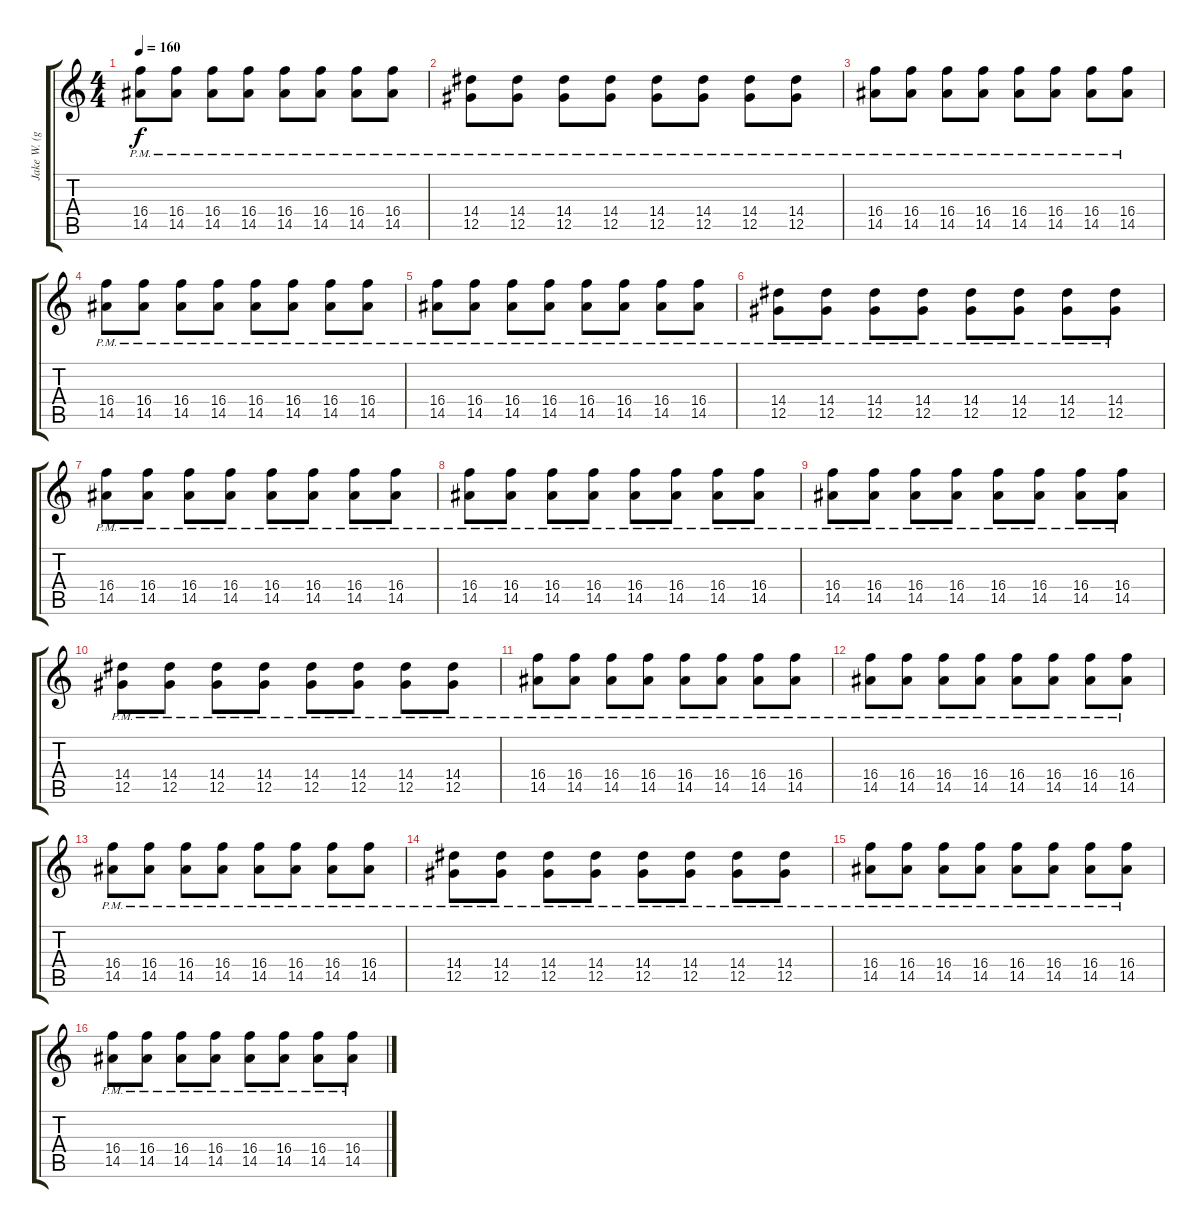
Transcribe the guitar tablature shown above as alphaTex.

\track ("Jake W. (guitar)" "Jake W. (g") {instrument distortionguitar}
\staff {score tabs}
\tuning (Eb4 Bb3 Gb3 Db3 Ab2 Db2) {hide}
\ts (4 4)
\tempo 160
\clef g2
\ks c
(16.4{pm} 14.5{pm}).8{dy f} (16.4{pm} 14.5{pm}).8 (16.4{pm} 14.5{pm}).8 (16.4{pm} 14.5{pm}).8 (16.4{pm} 14.5{pm}).8 (16.4{pm} 14.5{pm}).8 (16.4{pm} 14.5{pm}).8 (16.4 14.5{pm}).8 |
(14.4{pm} 12.5{pm}).8 (14.4{pm} 12.5{pm}).8 (14.4{pm} 12.5{pm}).8 (14.4{pm} 12.5{pm}).8 (14.4{pm} 12.5{pm}).8 (14.4{pm} 12.5{pm}).8 (14.4{pm} 12.5{pm}).8 (14.4 12.5{pm}).8 |
(16.4{pm} 14.5{pm}).8 (16.4{pm} 14.5{pm}).8 (16.4{pm} 14.5{pm}).8 (16.4{pm} 14.5{pm}).8 (16.4{pm} 14.5{pm}).8 (16.4{pm} 14.5{pm}).8 (16.4{pm} 14.5{pm}).8 (16.4 14.5{pm}).8 |
(16.4{pm} 14.5{pm}).8 (16.4{pm} 14.5{pm}).8 (16.4{pm} 14.5{pm}).8 (16.4{pm} 14.5{pm}).8 (16.4{pm} 14.5{pm}).8 (16.4{pm} 14.5{pm}).8 (16.4{pm} 14.5{pm}).8 (16.4{pm} 14.5{pm}).8 |
(16.4{pm} 14.5{pm}).8 (16.4{pm} 14.5{pm}).8 (16.4{pm} 14.5{pm}).8 (16.4{pm} 14.5{pm}).8 (16.4{pm} 14.5{pm}).8 (16.4{pm} 14.5{pm}).8 (16.4{pm} 14.5{pm}).8 (16.4 14.5{pm}).8 |
(14.4{pm} 12.5{pm}).8 (14.4{pm} 12.5{pm}).8 (14.4{pm} 12.5{pm}).8 (14.4{pm} 12.5{pm}).8 (14.4{pm} 12.5{pm}).8 (14.4{pm} 12.5{pm}).8 (14.4{pm} 12.5{pm}).8 (14.4 12.5{pm}).8 |
(16.4{pm} 14.5{pm}).8 (16.4{pm} 14.5{pm}).8 (16.4{pm} 14.5{pm}).8 (16.4{pm} 14.5{pm}).8 (16.4{pm} 14.5{pm}).8 (16.4{pm} 14.5{pm}).8 (16.4{pm} 14.5{pm}).8 (16.4 14.5{pm}).8 |
(16.4{pm} 14.5{pm}).8 (16.4{pm} 14.5{pm}).8 (16.4{pm} 14.5{pm}).8 (16.4{pm} 14.5{pm}).8 (16.4{pm} 14.5{pm}).8 (16.4{pm} 14.5{pm}).8 (16.4{pm} 14.5{pm}).8 (16.4 14.5{pm}).8 |
(16.4{pm} 14.5{pm}).8 (16.4{pm} 14.5{pm}).8 (16.4{pm} 14.5{pm}).8 (16.4{pm} 14.5{pm}).8 (16.4{pm} 14.5{pm}).8 (16.4{pm} 14.5{pm}).8 (16.4{pm} 14.5{pm}).8 (16.4 14.5{pm}).8 |
(14.4{pm} 12.5{pm}).8 (14.4{pm} 12.5{pm}).8 (14.4{pm} 12.5{pm}).8 (14.4{pm} 12.5{pm}).8 (14.4{pm} 12.5{pm}).8 (14.4{pm} 12.5{pm}).8 (14.4{pm} 12.5{pm}).8 (14.4 12.5{pm}).8 |
(16.4{pm} 14.5{pm}).8 (16.4{pm} 14.5{pm}).8 (16.4{pm} 14.5{pm}).8 (16.4{pm} 14.5{pm}).8 (16.4{pm} 14.5{pm}).8 (16.4{pm} 14.5{pm}).8 (16.4{pm} 14.5{pm}).8 (16.4 14.5{pm}).8 |
(16.4{pm} 14.5{pm}).8 (16.4{pm} 14.5{pm}).8 (16.4{pm} 14.5{pm}).8 (16.4{pm} 14.5{pm}).8 (16.4{pm} 14.5{pm}).8 (16.4{pm} 14.5{pm}).8 (16.4{pm} 14.5{pm}).8 (16.4 14.5{pm}).8 |
(16.4{pm} 14.5{pm}).8 (16.4{pm} 14.5{pm}).8 (16.4{pm} 14.5{pm}).8 (16.4{pm} 14.5{pm}).8 (16.4{pm} 14.5{pm}).8 (16.4{pm} 14.5{pm}).8 (16.4{pm} 14.5{pm}).8 (16.4 14.5{pm}).8 |
(14.4{pm} 12.5{pm}).8 (14.4{pm} 12.5{pm}).8 (14.4{pm} 12.5{pm}).8 (14.4{pm} 12.5{pm}).8 (14.4{pm} 12.5{pm}).8 (14.4{pm} 12.5{pm}).8 (14.4{pm} 12.5{pm}).8 (14.4 12.5{pm}).8 |
(16.4{pm} 14.5{pm}).8 (16.4{pm} 14.5{pm}).8 (16.4{pm} 14.5{pm}).8 (16.4{pm} 14.5{pm}).8 (16.4{pm} 14.5{pm}).8 (16.4{pm} 14.5{pm}).8 (16.4{pm} 14.5{pm}).8 (16.4 14.5{pm}).8 |
(16.4{pm} 14.5{pm}).8 (16.4{pm} 14.5{pm}).8 (16.4{pm} 14.5{pm}).8 (16.4{pm} 14.5{pm}).8 (16.4{pm} 14.5{pm}).8 (16.4{pm} 14.5{pm}).8 (16.4{pm} 14.5{pm}).8 (16.4 14.5{pm}).8
